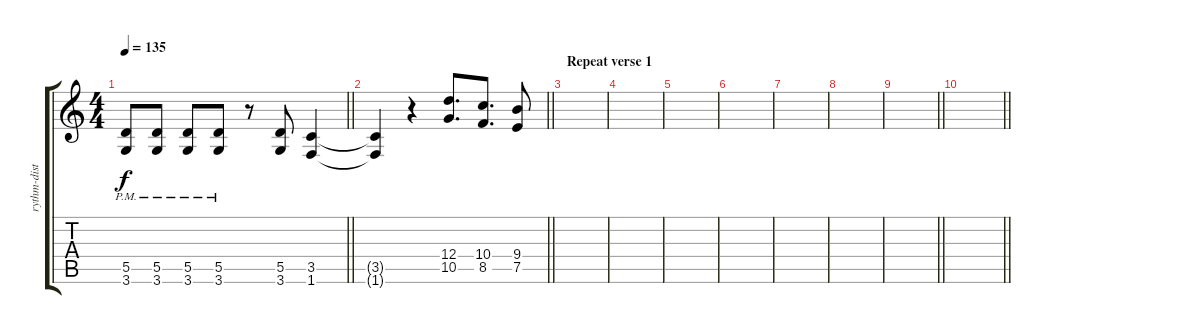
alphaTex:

\track ("rythm-distr" "rythm-dist") {instrument distortionguitar}
\staff {score tabs}
\tuning (E4 B3 G3 D3 A2 E2) {hide}
\ts (4 4)
\tempo 135
\clef g2
\barLineRight lightlight
\ks c
(5.5{pm} 3.6).8{dy f} (5.5{pm} 3.6).8 (5.5{pm} 3.6).8 (5.5{pm} 3.6).8 r.8 (5.5 3.6).8 (3.5 1.6).4 |
\barLineRight lightlight
(3.5{t} 1.6{t}).4 r.4 (12.4 10.5).8{d} (10.4 8.5).8{d} (9.4 7.5).8 |
\section ("" "Repeat verse 1")
|
|
|
|
|
|
\barLineRight lightlight
|
\barLineRight lightlight
